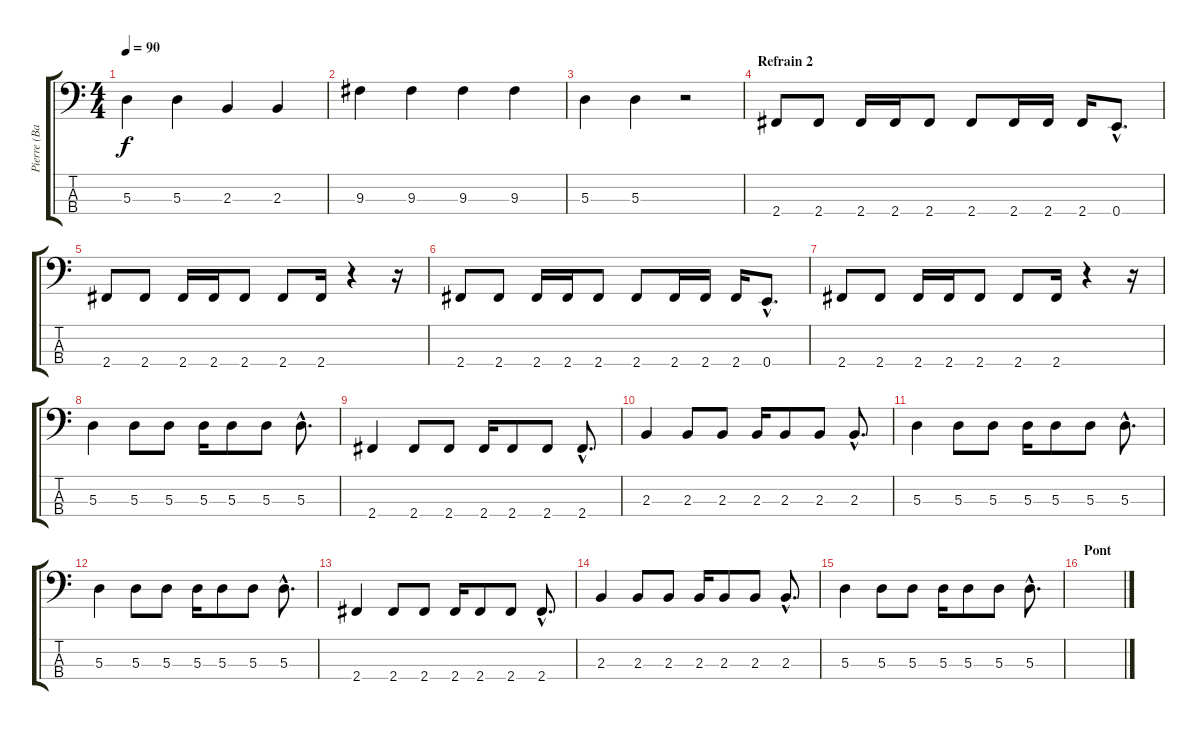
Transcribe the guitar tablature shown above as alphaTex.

\track ("Pierre (Basse)" "Pierre (Ba") {instrument electricbassfinger}
\staff {score tabs}
\tuning (G2 D2 A1 E1) {hide}
\ts (4 4)
\tempo 90
\clef f4
\ks c
5.3.4{dy f} 5.3.4 2.3.4 2.3.4 |
9.3.4 9.3.4 9.3.4 9.3.4 |
5.3.4 5.3.4 r.2 |
\section ("" "Refrain 2")
2.4.8 2.4.8 2.4.16 2.4.16 2.4.8 2.4.8 2.4.16 2.4.16 2.4.16 0.4{hac}.8{d} |
2.4.8 2.4.8 2.4.16 2.4.16 2.4.8 2.4.8 2.4.16 r.4 r.16 |
2.4.8 2.4.8 2.4.16 2.4.16 2.4.8 2.4.8 2.4.16 2.4.16 2.4.16 0.4{hac}.8{d} |
2.4.8 2.4.8 2.4.16 2.4.16 2.4.8 2.4.8 2.4.16 r.4 r.16 |
5.3.4 5.3.8 5.3.8 5.3.16 5.3.8 5.3.8 5.3{hac}.8{d} |
2.4.4 2.4.8 2.4.8 2.4.16 2.4.8 2.4.8 2.4{hac}.8{d} |
2.3.4 2.3.8 2.3.8 2.3.16 2.3.8 2.3.8 2.3{hac}.8{d} |
5.3.4 5.3.8 5.3.8 5.3.16 5.3.8 5.3.8 5.3{hac}.8{d} |
5.3.4 5.3.8 5.3.8 5.3.16 5.3.8 5.3.8 5.3{hac}.8{d} |
2.4.4 2.4.8 2.4.8 2.4.16 2.4.8 2.4.8 2.4{hac}.8{d} |
2.3.4 2.3.8 2.3.8 2.3.16 2.3.8 2.3.8 2.3{hac}.8{d} |
5.3.4 5.3.8 5.3.8 5.3.16 5.3.8 5.3.8 5.3{hac}.8{d} |
\section ("" "Pont")
